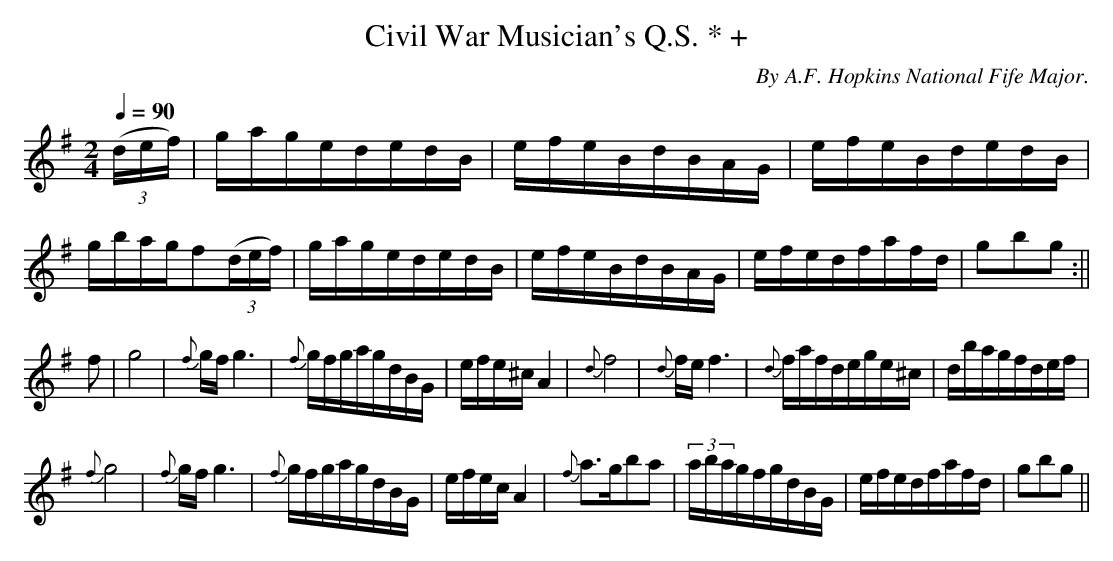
X:1
T:Civil War Musician's Q.S. * +
C:By A.F. Hopkins National Fife Major.
M:2/4
L:1/16
Q:1/4=90
K:G
((3def)|gagededB|efeBdBAG|efeBdedB|gbagf2((3def)|gagededB|efeBdBAG|efedfafd|g2b2g2:||
f2|g8|{f}gfg6|{f}gfgagdBG|efe^cA4|{d}f8|{d}fef6|{d}fafdege^c|dbagfdef|
{f}g8|{f}gfg6|{f}gfgagdBG|efecA4|{f}a3gb2a2|(3abagfgdBG|efedfafd|g2b2g2||
